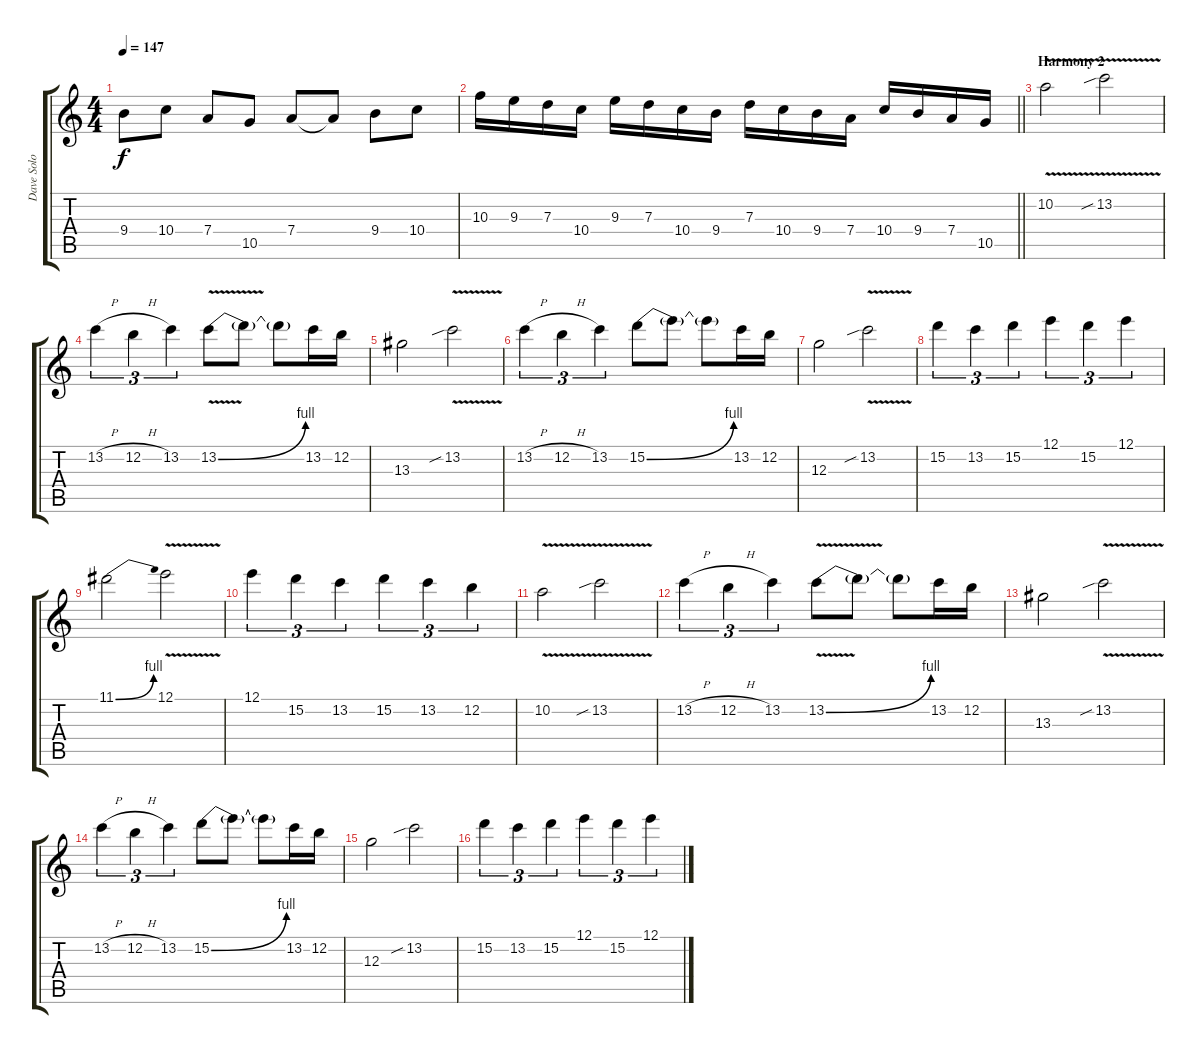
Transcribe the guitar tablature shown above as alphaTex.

\track ("Dave Solo" "Dave Solo") {instrument distortionguitar}
\staff {score tabs}
\tuning (E4 B3 G3 D3 A2 E2) {hide}
\ts (4 4)
\tempo 147
\clef g2
\ks c
9.4.8{dy f} 10.4.8 7.4.8 10.5.8 7.4.8 7.4{t}.8 9.4.8 10.4.8 |
\barLineRight lightlight
10.3.16 9.3.16 7.3.16 10.4.16 9.3.16 7.3.16 10.4.16 9.4.16 7.3.16 10.4.16 9.4.16 7.4.16 10.4.16 9.4.16 7.4.16 10.5.16 |
\section ("" "Harmony 2")
10.2{v}.2 13.2{v sib}.2 |
13.2{h}.4{tu (3 2)} 12.2{h}.4{tu (3 2)} 13.2.4{tu (3 2)} 13.2{be (bend 0 0 60 4) v}.8 13.2{t}.8 13.2{t}.8 13.2.16 12.2.16 |
13.3.2 13.2{v sib}.2 |
13.2{h}.4{tu (3 2)} 12.2{h}.4{tu (3 2)} 13.2.4{tu (3 2)} 15.2{be (bend 0 0 60 4)}.8 15.2{t}.8 15.2{t}.8 13.2.16 12.2.16 |
12.3.2 13.2{v sib}.2 |
15.2.4{tu (3 2)} 13.2.4{tu (3 2)} 15.2.4{tu (3 2)} 12.1.4{tu (3 2)} 15.2.4{tu (3 2)} 12.1.4{tu (3 2)} |
11.1{be (bend 0 0 60 4)}.2 12.1{v}.2 |
12.1.4{tu (3 2)} 15.2.4{tu (3 2)} 13.2.4{tu (3 2)} 15.2.4{tu (3 2)} 13.2.4{tu (3 2)} 12.2.4{tu (3 2)} |
10.2{v}.2 13.2{v sib}.2 |
13.2{h}.4{tu (3 2)} 12.2{h}.4{tu (3 2)} 13.2.4{tu (3 2)} 13.2{be (bend 0 0 60 4) v}.8 13.2{t}.8 13.2{t}.8 13.2.16 12.2.16 |
13.3.2 13.2{v sib}.2 |
13.2{h}.4{tu (3 2)} 12.2{h}.4{tu (3 2)} 13.2.4{tu (3 2)} 15.2{be (bend 0 0 60 4)}.8 15.2{t}.8 15.2{t}.8 13.2.16 12.2.16 |
12.3.2 13.2{sib}.2 |
15.2.4{tu (3 2)} 13.2.4{tu (3 2)} 15.2.4{tu (3 2)} 12.1.4{tu (3 2)} 15.2.4{tu (3 2)} 12.1.4{tu (3 2)}
